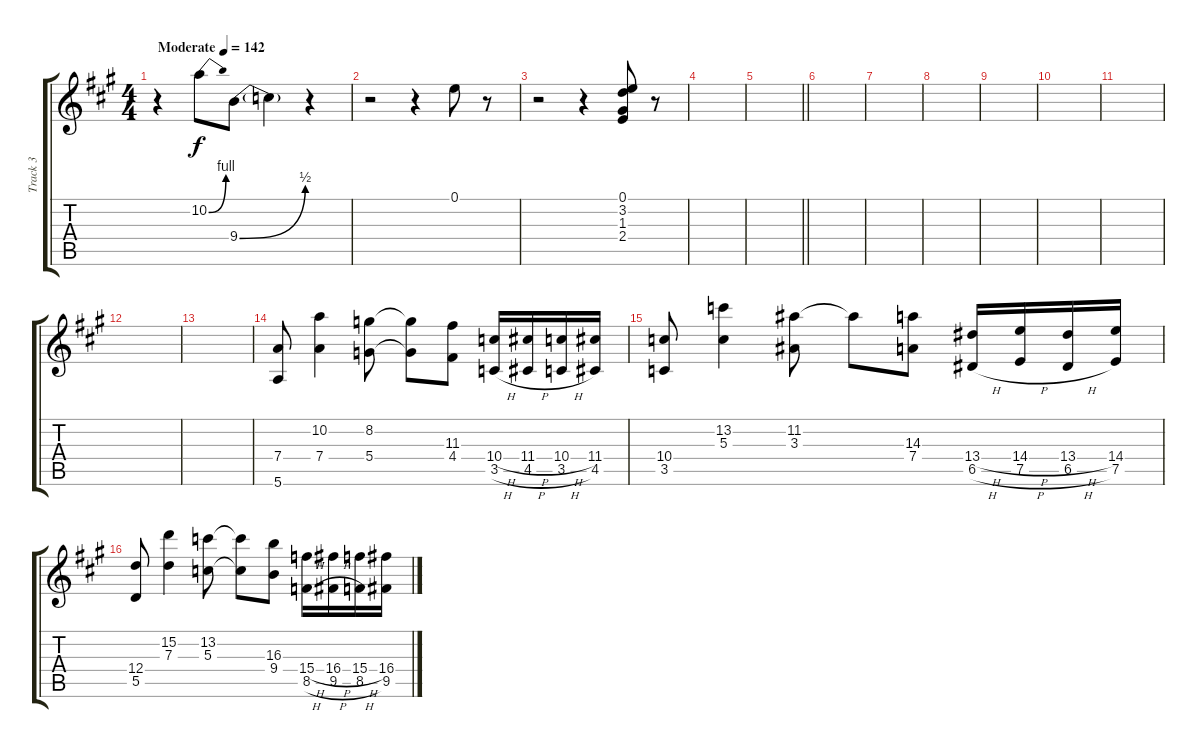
\track ("Track 3" "Track 3") {instrument distortionguitar}
\staff {score tabs}
\tuning (E4 B3 G3 D3 A2 E2) {hide}
\ts (4 4)
\tempo (142 "Moderate")
\clef g2
\ks a
r.4{dy f instrument distortionguitar} 10.2{be (bend 0 0 60 4)}.8 9.4{be (bend 0 0 60 2)}.8 9.4{t}.4 r.4 |
r.2 r.4 0.1.8 r.8 |
r.2 r.4 (0.1 3.2 1.3 2.4).8 r.8 |
|
\barLineRight lightlight
|
|
|
|
|
|
|
|
|
(7.4 5.6).8 (10.2 7.4).4 (8.2 5.4).8 (8.2{t} 5.4{t}).8 (11.3 4.4).8 (10.4{h} 3.5{h}).16 (11.4{h} 4.5{h}).16 (10.4{h} 3.5{h}).16 (11.4 4.5).16 |
(10.4 3.5).8 (13.2 5.3).4 (11.2 3.3).8 11.2{t}.8 (14.3 7.4).8 (13.4{h} 6.5{h}).16 (14.4{h} 7.5{h}).16 (13.4{h} 6.5{h}).16 (14.4 7.5).16 |
(12.4 5.5).8 (15.2 7.3).4 (13.2 5.3).8 (13.2{t} 5.3{t}).8 (16.3 9.4).8 (15.4{h} 8.5{h}).16 (16.4{h} 9.5{h}).16 (15.4{h} 8.5{h}).16 (16.4 9.5).16
